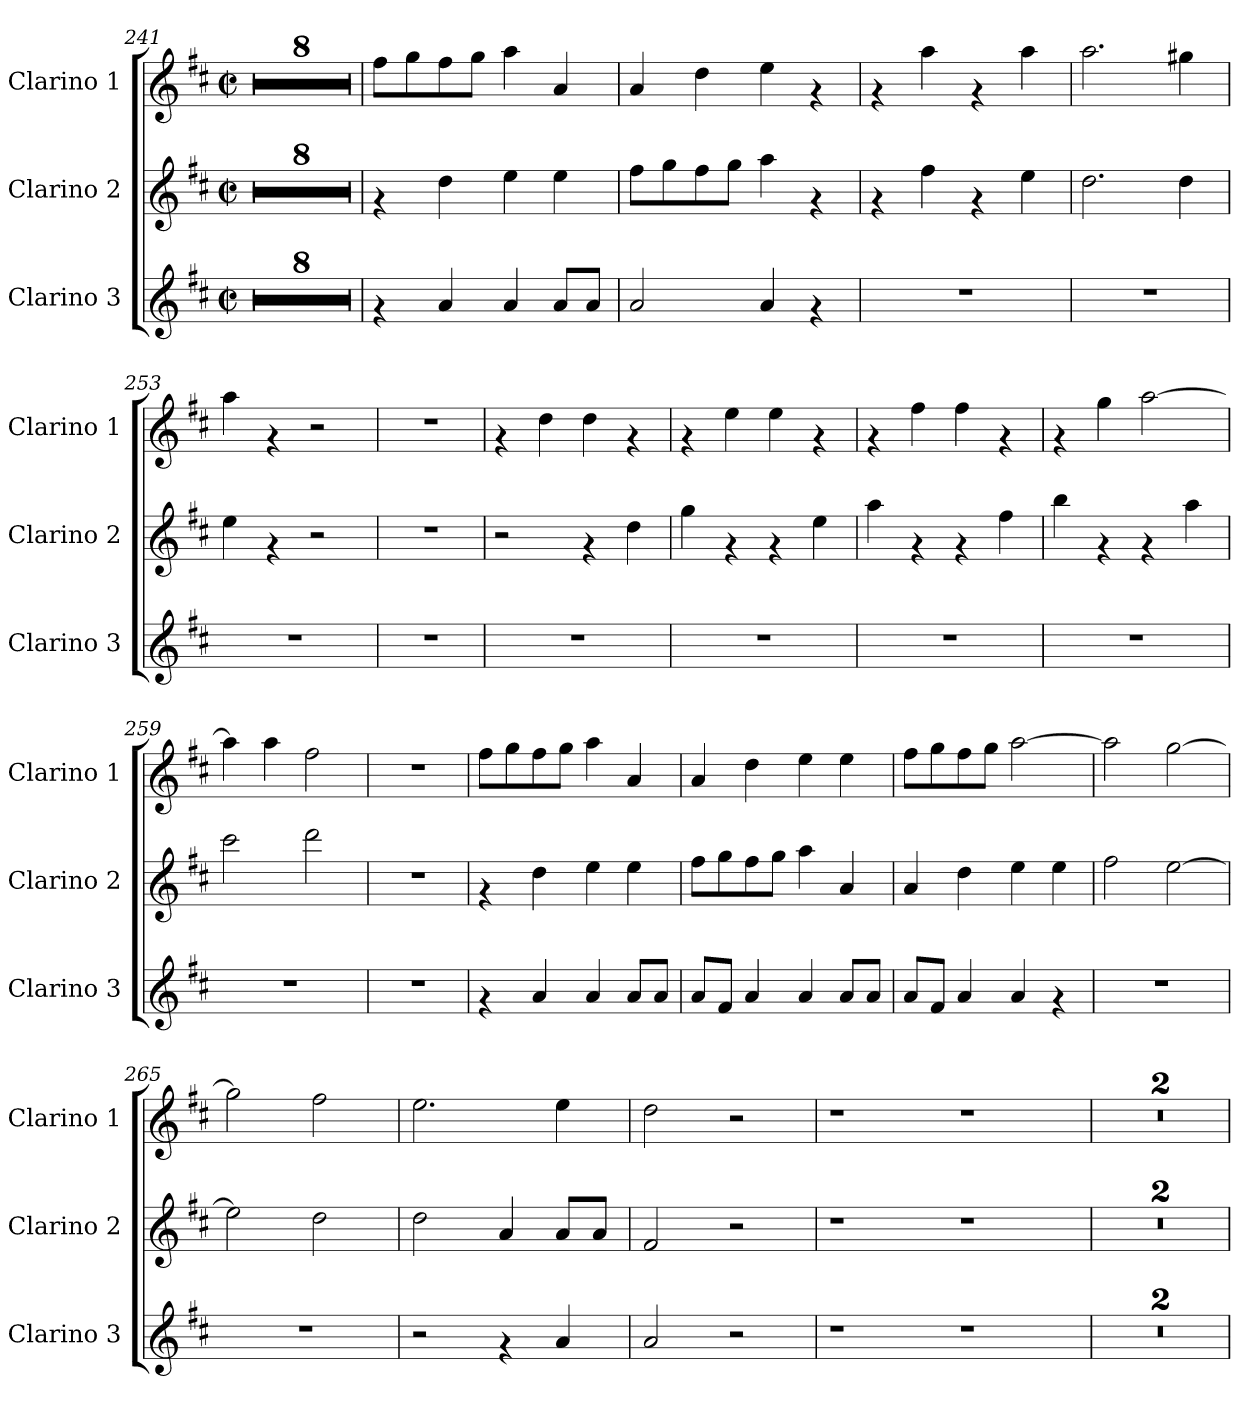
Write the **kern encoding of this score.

**kern	**kern	**kern
*part3	*part2	*part1
*staff3	*staff2	*staff1
*I"Clarino 3	*I"Clarino 2	*I"Clarino 1
*I'Clarino 3	*I'Clarino 2	*I'Clarino 1
*clefG2	*clefG2	*clefG2
*ITrd1c2	*ITrd1c2	*ITrd1c2
*k[]	*k[]	*k[]
*C:	*C:	*C:
*M2/2	*M2/2	*M2/2
*met(c|)	*met(c|)	*met(c|)
=241	=241	=241
1r	1r	1r
=242	=242	=242
1r	1r	1r
=243	=243	=243
1r	1r	1r
=244	=244	=244
1r	1r	1r
=245	=245	=245
1r	1r	1r
=246	=246	=246
1r	1r	1r
=247	=247	=247
1r	1r	1r
=248	=248	=248
1r	1r	1r
=249	=249	=249
4rf	4rf	8ee\L
.	.	8ff\
4g/	4cc\	8ee\
.	.	8ff\J
4g/	4dd\	4gg\
8g/L	4dd\	4g/
8g/J	.	.
=250	=250	=250
2g/	8ee\L	4g/
.	8ff\	.
.	8ee\	4cc\
.	8ff\J	.
4g/	4gg\	4dd\
4rf	4rf	4rf
=251	=251	=251
1r	4rf	4rf
.	4ee\	4gg\
.	4rf	4rf
.	4dd\	4gg\
=252	=252	=252
1r	2.cc\	2.gg\
.	4cc\	4ff#X\
=253	=253	=253
1r	4dd\	4gg\
.	4rf	4rf
.	2r	2r
=254	=254	=254
1r	1r	1r
=255	=255	=255
1r	2r	4rf
.	.	4cc\
.	4rf	4cc\
.	4cc\	4rf
!!LO:LB:g=z
=256	=256	=256
1r	4ff\	4rf
.	4rf	4dd\
.	4rf	4dd\
.	4dd\	4rf
=257	=257	=257
1r	4gg\	4rf
.	4rf	4ee\
.	4rf	4ee\
.	4ee\	4rf
=258	=258	=258
1r	4aa\	4rf
.	4rf	4ff\
.	4rf	[>2gg\
.	4gg\	.
=259	=259	=259
1r	2bb\	4gg\]
.	.	4gg\
.	2ccc\	2ee\
=260	=260	=260
1r	1r	1r
=261	=261	=261
4rf	4rf	8ee\L
.	.	8ff\
4g/	4cc\	8ee\
.	.	8ff\J
4g/	4dd\	4gg\
8g/L	4dd\	4g/
8g/J	.	.
=262	=262	=262
8g/L	8ee\L	4g/
8e/J	8ff\	.
4g/	8ee\	4cc\
.	8ff\J	.
4g/	4gg\	4dd\
8g/L	4g/	4dd\
8g/J	.	.
=263	=263	=263
8g/L	4g/	8ee\L
8e/J	.	8ff\
4g/	4cc\	8ee\
.	.	8ff\J
4g/	4dd\	[>2gg\
4rf	4dd\	.
=264	=264	=264
1r	2ee\	2gg\]
.	[<2dd\	[<2ff\
!!LO:LB:g=z
=265	=265	=265
1r	2dd\]	2ff\]
.	2cc\	2ee\
=266	=266	=266
2r	2cc\	2.dd\
4rf	4g/	.
4g/	8g/L	4dd\
.	8g/J	.
=267	=267	=267
2g/	2e/	2cc\
2r	2r	2r
=268	=268	=268
1r	1r	1r
1r	1r	1r
=269	=269	=269
1r	1r	1r
=270	=270	=270
1r	1r	1r
=	=	=
*-	*-	*-
